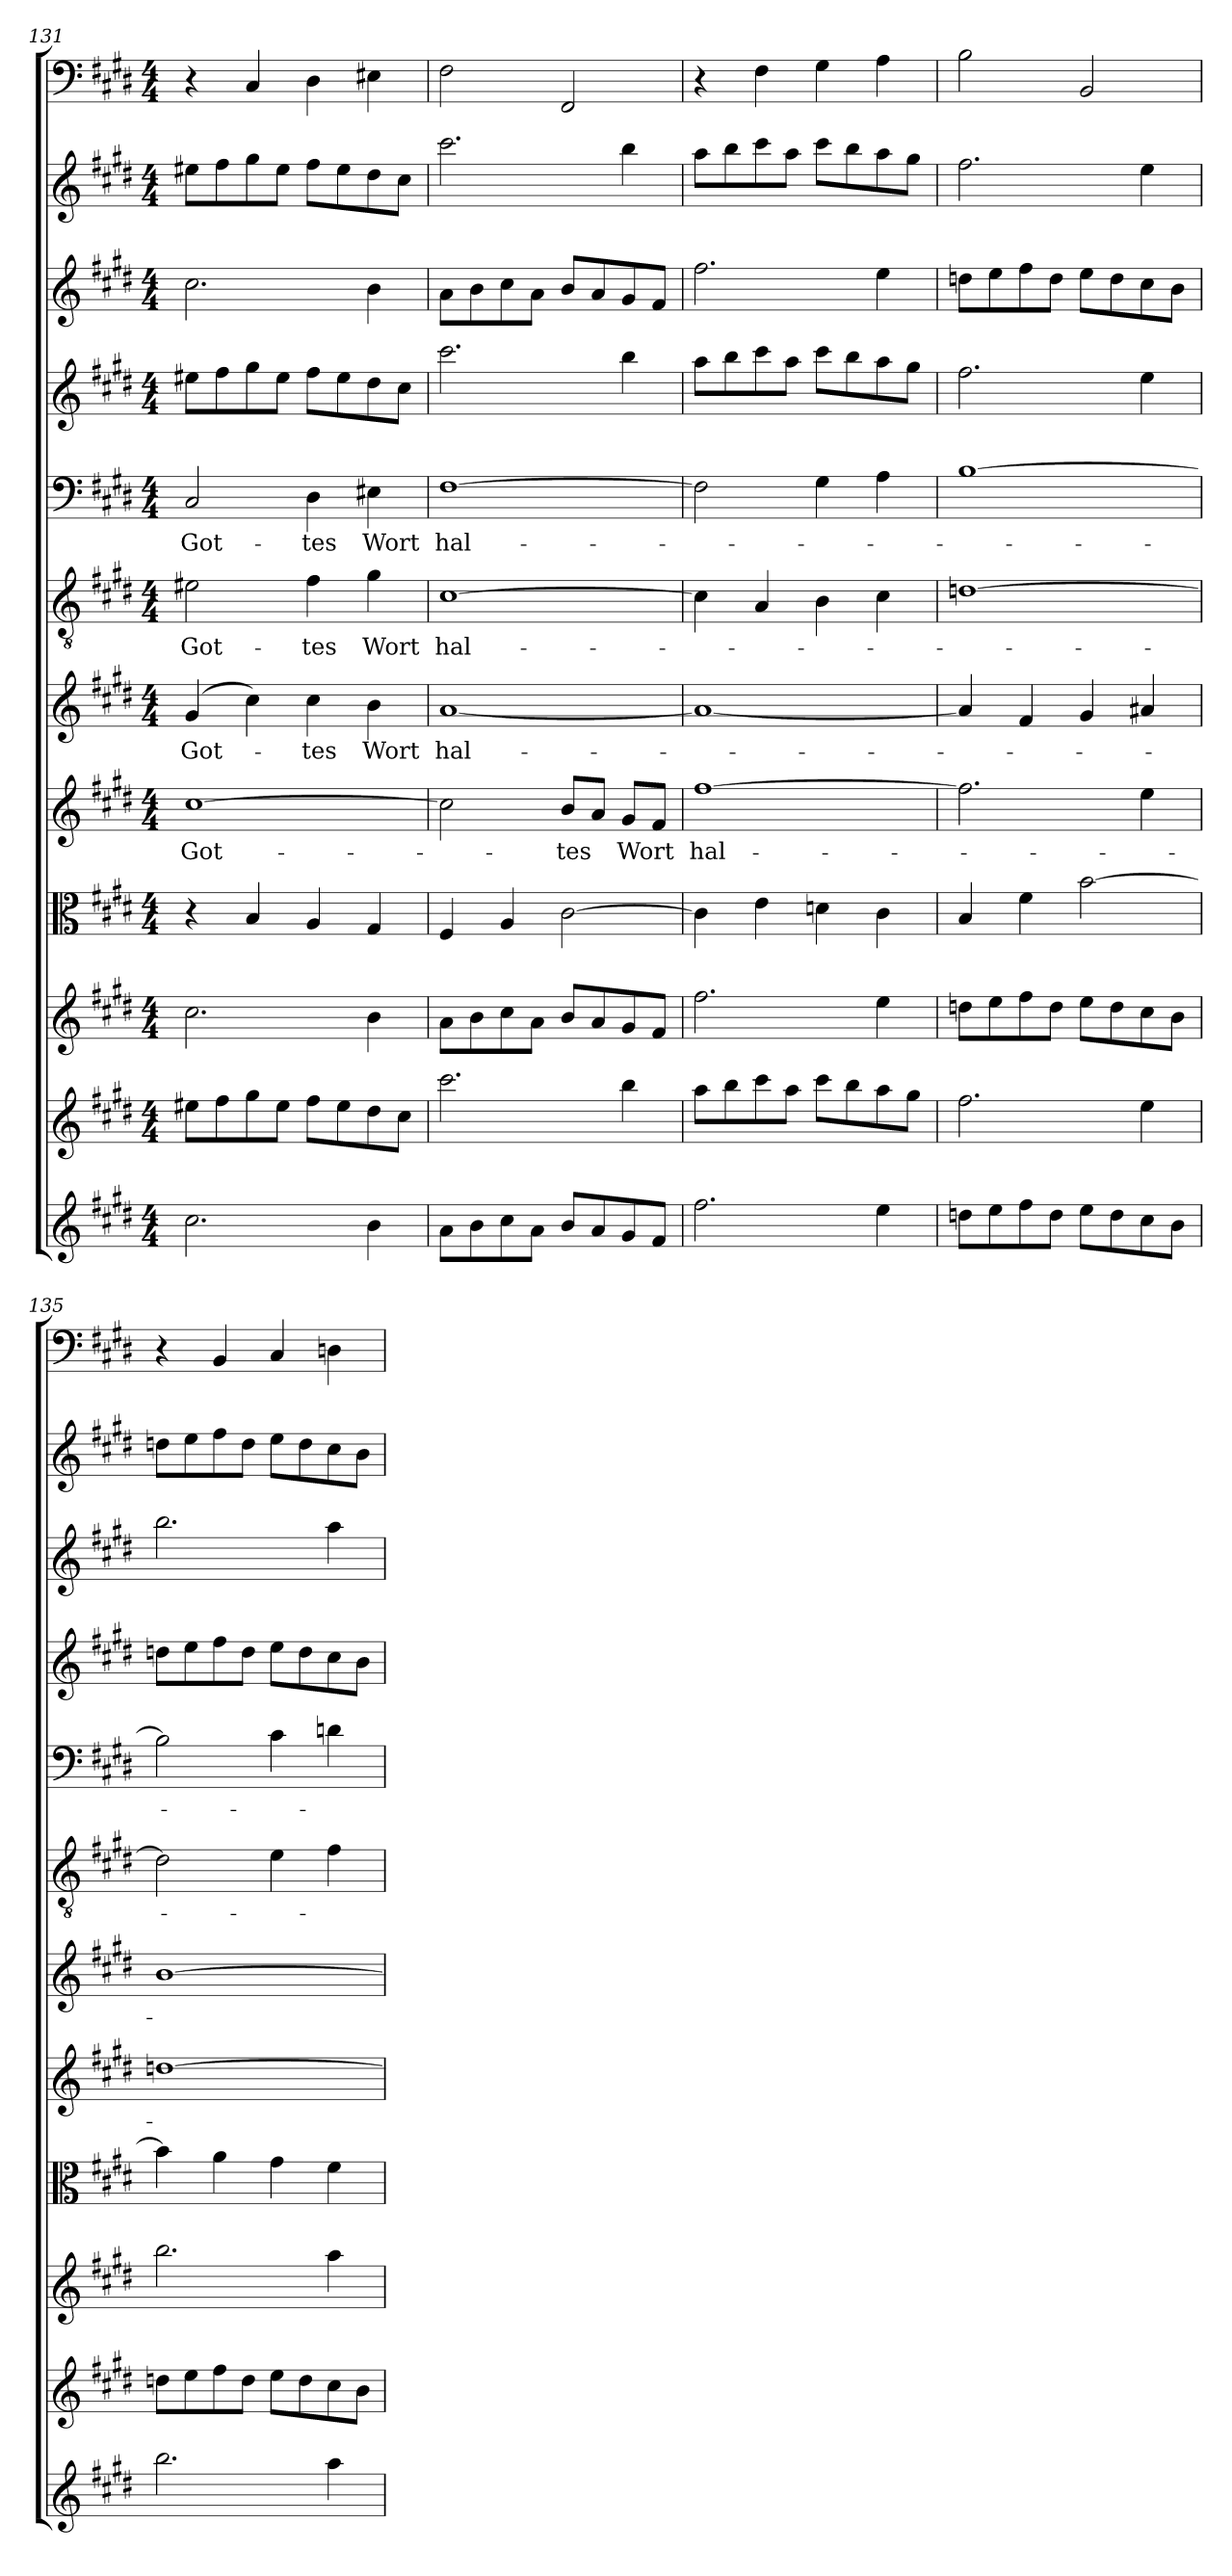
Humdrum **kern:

**kern	**kern	**kern	**kern	**kern	**text	**kern	**text	**kern	**text	**kern	**text	**kern	**kern	**kern	**kern
*part12	*part11	*part10	*part9	*part8	*part8	*part7	*part7	*part6	*part6	*part5	*part5	*part4	*part3	*part2	*part1
*staff12	*staff11	*staff10	*staff9	*staff8	*staff8	*staff7	*staff7	*staff6	*staff6	*staff5	*staff5	*staff4	*staff3	*staff2	*staff1
*clefG2	*clefG2	*clefG2	*clefC3	*clefG2	*	*clefG2	*	*clefGv2	*	*clefF4	*	*clefG2	*clefG2	*clefG2	*clefF4
*k[f#c#g#d#]	*k[f#c#g#d#]	*k[f#c#g#d#]	*k[f#c#g#d#]	*k[f#c#g#d#]	*	*k[f#c#g#d#]	*	*k[f#c#g#d#]	*	*k[f#c#g#d#]	*	*k[f#c#g#d#]	*k[f#c#g#d#]	*k[f#c#g#d#]	*k[f#c#g#d#]
*E:	*E:	*E:	*E:	*E:	*	*E:	*	*E:	*	*E:	*	*E:	*E:	*E:	*E:
*M4/4	*M4/4	*M4/4	*M4/4	*M4/4	*	*M4/4	*	*M4/4	*	*M4/4	*	*M4/4	*M4/4	*M4/4	*M4/4
=131	=131	=131	=131	=131	=131	=131	=131	=131	=131	=131	=131	=131	=131	=131	=131
2.cc#\	8ee#X\L	2.cc#\	4r	[1cc#\	Got-	(4g#/	Got-	2e#X\	Got-	2C#/	Got-	8ee#X\L	2.cc#\	8ee#X\L	4r
.	8ff#\	.	.	.	.	.	.	.	.	.	.	8ff#\	.	8ff#\	.
.	8gg#\	.	4B/	.	.	4cc#\)	.	.	.	.	.	8gg#\	.	8gg#\	4C#/
.	8ee#\J	.	.	.	.	.	.	.	.	.	.	8ee#\J	.	8ee#\J	.
.	8ff#\L	.	4A/	.	.	4cc#\	-tes	4f#\	-tes	4D#\	-tes	8ff#\L	.	8ff#\L	4D#\
.	8ee#\	.	.	.	.	.	.	.	.	.	.	8ee#\	.	8ee#\	.
4b\	8dd#\	4b\	4G#/	.	.	4b\	Wort	4g#\	Wort	4E#X\	Wort	8dd#\	4b\	8dd#\	4E#X\
.	8cc#\J	.	.	.	.	.	.	.	.	.	.	8cc#\J	.	8cc#\J	.
=132	=132	=132	=132	=132	=132	=132	=132	=132	=132	=132	=132	=132	=132	=132	=132
8a\L	2.ccc#\	8a\L	4F#/	2cc#\]	.	[1a/	hal-	[1c#\	hal-	[1F#\	hal-	2.ccc#\	8a\L	2.ccc#\	2F#\
8b\	.	8b\	.	.	.	.	.	.	.	.	.	.	8b\	.	.
8cc#\	.	8cc#\	4A/	.	.	.	.	.	.	.	.	.	8cc#\	.	.
8a\J	.	8a\J	.	.	.	.	.	.	.	.	.	.	8a\J	.	.
8b/L	.	8b/L	[2c#\	8b/L	-tes	.	.	.	.	.	.	.	8b/L	.	2FF#/
8a/	.	8a/	.	8a/J	.	.	.	.	.	.	.	.	8a/	.	.
8g#/	4bb\	8g#/	.	8g#/L	Wort	.	.	.	.	.	.	4bb\	8g#/	4bb\	.
8f#/J	.	8f#/J	.	8f#/J	.	.	.	.	.	.	.	.	8f#/J	.	.
=133	=133	=133	=133	=133	=133	=133	=133	=133	=133	=133	=133	=133	=133	=133	=133
2.ff#\	8aa\L	2.ff#\	4c#\]	[1ff#\	hal-	1a/_	.	4c#\]	.	2F#\]	.	8aa\L	2.ff#\	8aa\L	4r
.	8bb\	.	.	.	.	.	.	.	.	.	.	8bb\	.	8bb\	.
.	8ccc#\	.	4e\	.	.	.	.	4A/	.	.	.	8ccc#\	.	8ccc#\	4F#\
.	8aa\J	.	.	.	.	.	.	.	.	.	.	8aa\J	.	8aa\J	.
.	8ccc#\L	.	4dn\	.	.	.	.	4B\	.	4G#\	.	8ccc#\L	.	8ccc#\L	4G#\
.	8bb\	.	.	.	.	.	.	.	.	.	.	8bb\	.	8bb\	.
4ee\	8aa\	4ee\	4c#\	.	.	.	.	4c#\	.	4A\	.	8aa\	4ee\	8aa\	4A\
.	8gg#\J	.	.	.	.	.	.	.	.	.	.	8gg#\J	.	8gg#\J	.
=134	=134	=134	=134	=134	=134	=134	=134	=134	=134	=134	=134	=134	=134	=134	=134
8ddn\L	2.ff#\	8ddn\L	4B/	2.ff#\]	.	4a/]	.	[1dn\	.	[1B\	.	2.ff#\	8ddn\L	2.ff#\	2B\
8ee\	.	8ee\	.	.	.	.	.	.	.	.	.	.	8ee\	.	.
8ff#\	.	8ff#\	4f#\	.	.	4f#/	.	.	.	.	.	.	8ff#\	.	.
8dd\J	.	8dd\J	.	.	.	.	.	.	.	.	.	.	8dd\J	.	.
8ee\L	.	8ee\L	[2b\	.	.	4g#/	.	.	.	.	.	.	8ee\L	.	2BB/
8dd\	.	8dd\	.	.	.	.	.	.	.	.	.	.	8dd\	.	.
8cc#\	4ee\	8cc#\	.	4ee\	.	4a#X/	.	.	.	.	.	4ee\	8cc#\	4ee\	.
8b\J	.	8b\J	.	.	.	.	.	.	.	.	.	.	8b\J	.	.
=135	=135	=135	=135	=135	=135	=135	=135	=135	=135	=135	=135	=135	=135	=135	=135
2.bb\	8ddn\L	2.bb\	4b\]	[1ddn\	.	[1b\	.	2d\]	.	2B\]	.	8ddn\L	2.bb\	8ddn\L	4r
.	8ee\	.	.	.	.	.	.	.	.	.	.	8ee\	.	8ee\	.
.	8ff#\	.	4a\	.	.	.	.	.	.	.	.	8ff#\	.	8ff#\	4BB/
.	8dd\J	.	.	.	.	.	.	.	.	.	.	8dd\J	.	8dd\J	.
.	8ee\L	.	4g#\	.	.	.	.	4e\	.	4c#\	.	8ee\L	.	8ee\L	4C#/
.	8dd\	.	.	.	.	.	.	.	.	.	.	8dd\	.	8dd\	.
4aa\	8cc#\	4aa\	4f#\	.	.	.	.	4f#\	.	4dn\	.	8cc#\	4aa\	8cc#\	4Dn\
.	8b\J	.	.	.	.	.	.	.	.	.	.	8b\J	.	8b\J	.
=	=	=	=	=	=	=	=	=	=	=	=	=	=	=	=
*-	*-	*-	*-	*-	*-	*-	*-	*-	*-	*-	*-	*-	*-	*-	*-
